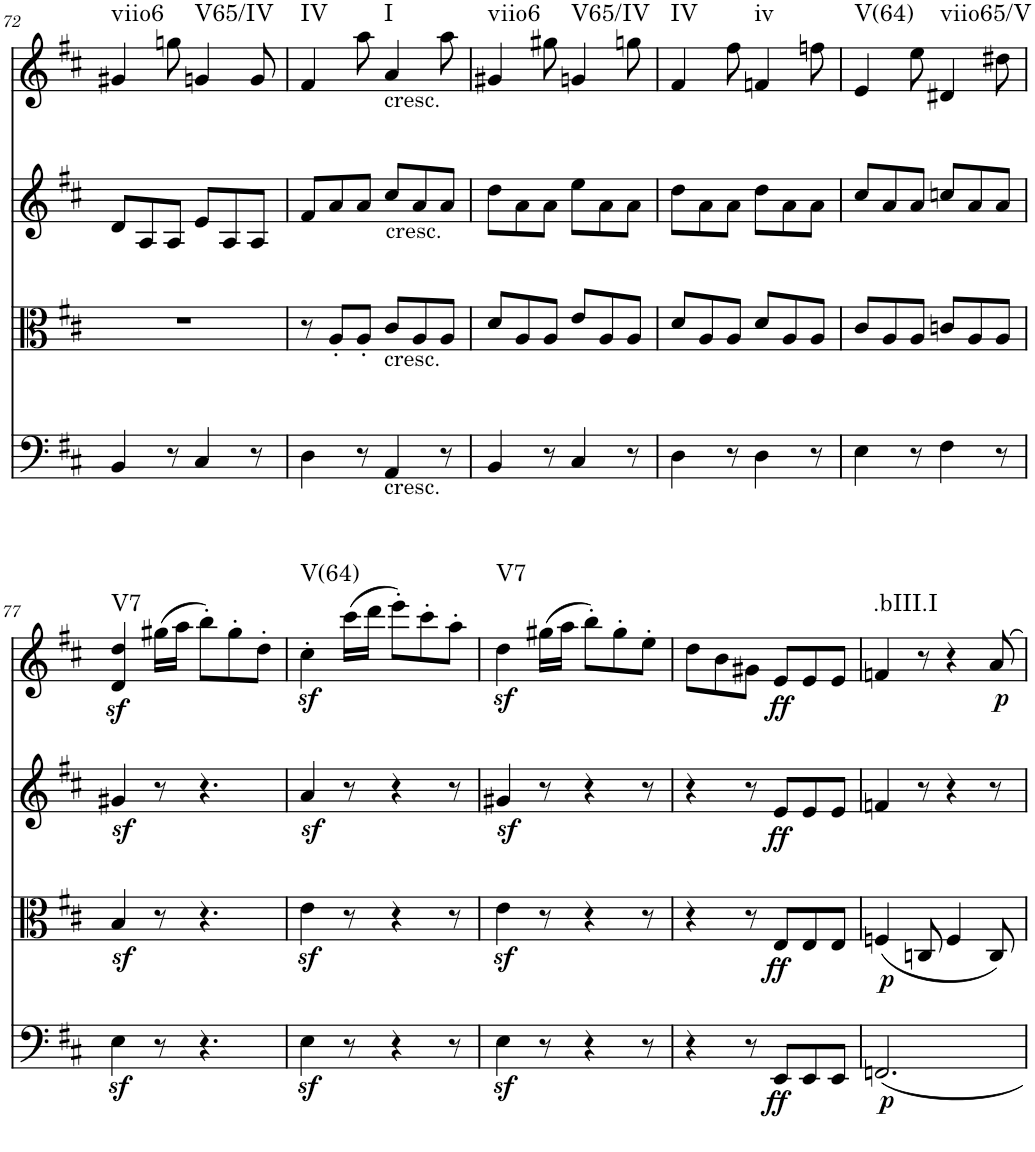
**kern	**dynam	**kern	**dynam	**kern	**dynam	**kern	**dynam	**harte
*part4	*part4	*part3	*part3	*part2	*part2	*part1	*part1	*part1
*staff4	*staff4	*staff3	*staff3	*staff2	*staff2	*staff1	*staff1	*
*I"Violoncello	*	*I"Viola	*	*I"Violin II	*	*I"Violin I	*	*
*I'Vc	*	*I'Vla	*	*I'Vln	*	*I'Vln	*	*
!!LO:PB:g=z
*clefF4	*	*clefC3	*	*clefG2	*	*clefG2	*	*
*k[f#c#]	*	*k[f#c#]	*	*k[f#c#]	*	*k[f#c#]	*	*
*M6/8	*	*M6/8	*	*M6/8	*	*M6/8	*	*
=72	=72	=72	=72	=72	=72	=72	=72	=72
!	!	!	!	!	!	!	!	!LO:H:kt=viio6
4BB/	.	2.r	.	8d/L	.	4g#X/	.	N
.	.	.	.	8A/	.	.	.	.
8r	.	.	.	8A/J	.	8ggn\	.	.
!	!	!	!	!	!	!	!	!LO:H:kt=V65/IV
4C#/	.	.	.	8e/L	.	4gn/	.	N
.	.	.	.	8A/	.	.	.	.
8r	.	.	.	8A/J	.	8g/	.	.
=73	=73	=73	=73	=73	=73	=73	=73	=73
!	!	!	!	!	!	!	!	!LO:H:kt=IV
4D\	.	8r	.	8f#/L	.	4f#/	.	N
.	.	8A'/L	.	8a/	.	.	.	.
8r	.	8A'/J	.	8a/J	.	8aa\	.	.
!	!	!	!	!	!	!LO:TX:b:t=cresc.	!	!
!	!	!	!	!LO:TX:b:t=cresc.	!	!	!	!
!	!	!LO:TX:b:t=cresc.	!	!	!	!	!	!
!LO:TX:b:t=cresc.	!	!	!	!	!	!	!	!LO:H:kt=I
4AA/	.	8c#/L	.	8cc#/L	.	4a/	.	N
.	.	8A/	.	8a/	.	.	.	.
8r	.	8A/J	.	8a/J	.	8aa\	.	.
=74	=74	=74	=74	=74	=74	=74	=74	=74
!	!	!	!	!	!	!	!	!LO:H:kt=viio6
4BB/	.	8d/L	.	8dd\L	.	4g#X/	.	N
.	.	8A/	.	8a\	.	.	.	.
8r	.	8A/J	.	8a\J	.	8gg#X\	.	.
!	!	!	!	!	!	!	!	!LO:H:kt=V65/IV
4C#/	.	8e/L	.	8ee\L	.	4gn/	.	N
.	.	8A/	.	8a\	.	.	.	.
8r	.	8A/J	.	8a\J	.	8ggn\	.	.
=75	=75	=75	=75	=75	=75	=75	=75	=75
!	!	!	!	!	!	!	!	!LO:H:kt=IV
4D\	.	8d/L	.	8dd\L	.	4f#/	.	N
.	.	8A/	.	8a\	.	.	.	.
8r	.	8A/J	.	8a\J	.	8ff#\	.	.
!	!	!	!	!	!	!	!	!LO:H:kt=iv
4D\	.	8d/L	.	8dd\L	.	4fn/	.	N
.	.	8A/	.	8a\	.	.	.	.
8r	.	8A/J	.	8a\J	.	8ffn\	.	.
=76	=76	=76	=76	=76	=76	=76	=76	=76
!	!	!	!	!	!	!	!	!LO:H:kt=V(64)
4E\	.	8c#/L	.	8cc#/L	.	4e/	.	N
.	.	8A/	.	8a/	.	.	.	.
8r	.	8A/J	.	8a/J	.	8ee\	.	.
!	!	!	!	!	!	!	!	!LO:H:kt=viio65/V
4F#\	.	8cn/L	.	8ccn/L	.	4d#X/	.	N
.	.	8A/	.	8a/	.	.	.	.
8r	.	8A/J	.	8a/J	.	8dd#X\	.	.
!!LO:LB:g=z
=77	=77	=77	=77	=77	=77	=77	=77	=77
!	!	!	!	!	!	!	!LO:DY:b	!LO:H:kt=V7
4Ez<\	.	4Bz</	.	4g#Xz</	.	4d/ 4dd/	sf	N
8r	.	8r	.	8r	.	(16gg#X\LL	.	.
.	.	.	.	.	.	16aa\JJ	.	.
4.r	.	4.r	.	4.r	.	8bb'\L)	.	.
.	.	.	.	.	.	8gg#'\	.	.
.	.	.	.	.	.	8dd'\J	.	.
=78	=78	=78	=78	=78	=78	=78	=78	=78
!	!	!	!	!	!	!	!LO:DY:b	!LO:H:kt=V(64)
4Ez<\	.	4ez<\	.	4az</	.	4cc#'\	sf	N
8r	.	8r	.	8r	.	(16ccc#\LL	.	.
.	.	.	.	.	.	16ddd\JJ	.	.
4r	.	4r	.	4r	.	8eee'\L)	.	.
.	.	.	.	.	.	8ccc#'\	.	.
8r	.	8r	.	8r	.	8aa'\J	.	.
=79	=79	=79	=79	=79	=79	=79	=79	=79
!	!	!	!	!	!	!	!LO:DY:b	!LO:H:kt=V7
4Ez<\	.	4ez<\	.	4g#Xz</	.	4dd\	sf	N
8r	.	8r	.	8r	.	(16gg#X\LL	.	.
.	.	.	.	.	.	16aa\JJ	.	.
4r	.	4r	.	4r	.	8bb'\L)	.	.
.	.	.	.	.	.	8gg#'\	.	.
8r	.	8r	.	8r	.	8ee'\J	.	.
=80	=80	=80	=80	=80	=80	=80	=80	=80
4r	.	4r	.	4r	.	8dd\L	.	.
.	.	.	.	.	.	8b\	.	.
8r	.	8r	.	8r	.	8g#X\J	.	.
!	!LO:DY:b	!	!LO:DY:b	!	!LO:DY:b	!	!LO:DY:b	!
8EE/L	ff	8E/L	ff	8e/L	ff	8e/L	ff	.
8EE/	.	8E/	.	8e/	.	8e/	.	.
8EE/J	.	8E/J	.	8e/J	.	8e/J	.	.
=81	=81	=81	=81	=81	=81	=81	=81	=81
!	!LO:DY:b	!	!LO:DY:b	!	!	!	!	!LO:H:kt=.bIII.I
2.FFn/	p	(4Fn/	p	4fn/	.	4fn/	.	N
.	.	8Cn/	.	8r	.	8r	.	.
.	.	4F/	.	4r	.	4r	.	.
!	!	!	!	!	!	!	!LO:DY:b	!
.	.	8C/)	.	8r	.	8a/	p	.
=	=	=	=	=	=	=	=	=
*-	*-	*-	*-	*-	*-	*-	*-	*-
